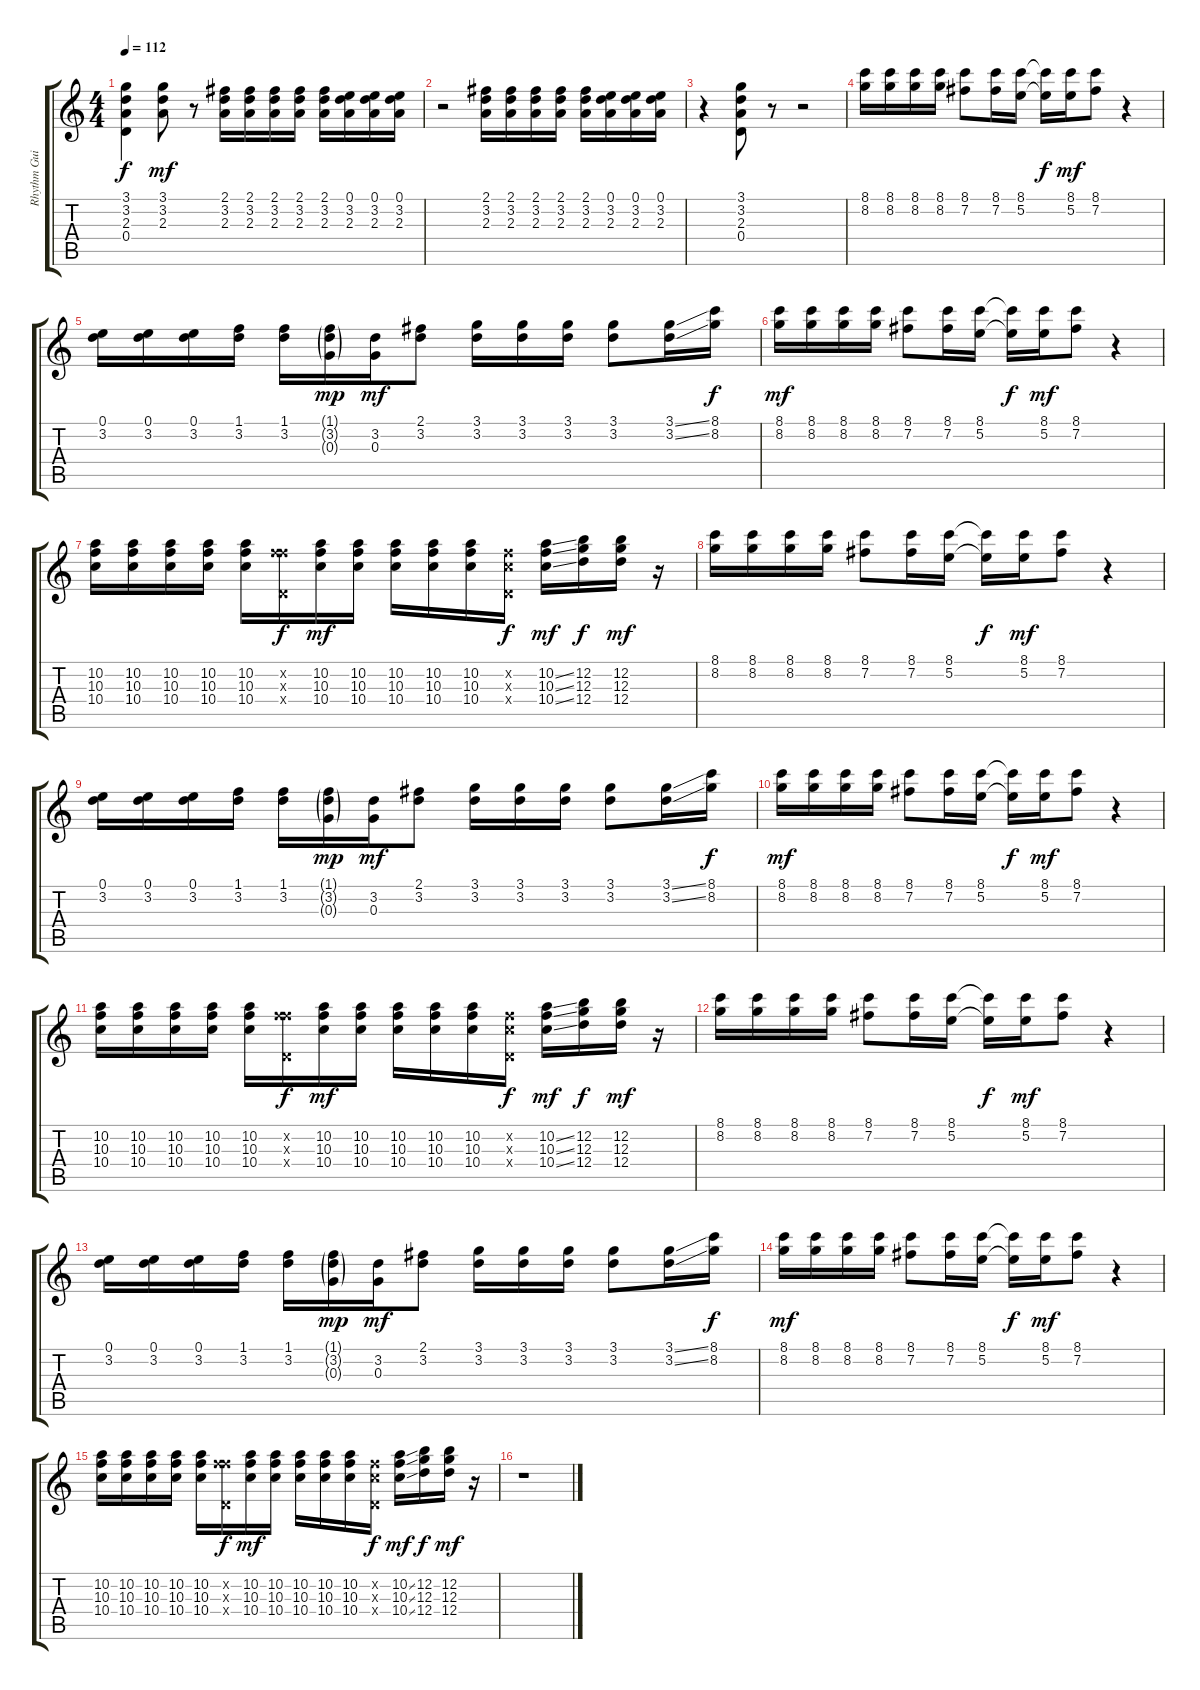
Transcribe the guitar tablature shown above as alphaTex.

\track ("Rhythm Guitar" "Rhythm Gui") {instrument overdrivenguitar}
\staff {score tabs}
\tuning (E4 B3 G3 D3 A2 E2) {hide}
\ts (4 4)
\tempo 112
\clef g2
\ks c
(3.1{t} 3.2{t} 2.3{t} 0.4{t}).4{dy f} (3.1 3.2 2.3).8{dy mf} r.8 (2.1 3.2 2.3).16 (2.1 3.2 2.3).16 (2.1 3.2 2.3).16 (2.1 3.2 2.3).16 (2.1 3.2 2.3).16 (0.1 3.2 2.3).16 (0.1 3.2 2.3).16 (0.1 3.2 2.3).16 |
r.2 (2.1 3.2 2.3).16 (2.1 3.2 2.3).16 (2.1 3.2 2.3).16 (2.1 3.2 2.3).16 (2.1 3.2 2.3).16 (0.1 3.2 2.3).16 (0.1 3.2 2.3).16 (0.1 3.2 2.3).16 |
r.4 (3.1 3.2 2.3 0.4).8 r.8 r.2 |
(8.1 8.2).16 (8.1 8.2).16 (8.1 8.2).16 (8.1 8.2).16 (8.1 7.2).8 (8.1 7.2).16 (8.1 5.2).16 (8.1{t} 5.2{t}).16{dy f} (8.1 5.2).16{dy mf} (8.1 7.2).8 r.4 |
(0.1 3.2).16 (0.1 3.2).16 (0.1 3.2).16 (1.1 3.2).16 (1.1 3.2).16 (1.1{g} 3.2{g} 0.3{g}).16{dy mp} (3.2 0.3).16{dy mf} (2.1 3.2).8 (3.1 3.2).16 (3.1 3.2).16 (3.1 3.2).16 (3.1 3.2).8 (3.1{ss} 3.2{ss}).16 (8.1 8.2).16{dy f} |
(8.1 8.2).16{dy mf} (8.1 8.2).16 (8.1 8.2).16 (8.1 8.2).16 (8.1 7.2).8 (8.1 7.2).16 (8.1 5.2).16 (8.1{t} 5.2{t}).16{dy f} (8.1 5.2).16{dy mf} (8.1 7.2).8 r.4 |
(10.2 10.3 10.4).16 (10.2 10.3 10.4).16 (10.2 10.3 10.4).16 (10.2 10.3 10.4).16 (10.2 10.3 10.4).16 (6.2{x} 10.3{x} 0.4{x}).16{dy f} (10.2 10.3 10.4).16{dy mf} (10.2 10.3 10.4).16 (10.2 10.3 10.4).16 (10.2 10.3 10.4).16 (10.2 10.3 10.4).16 (6.2{x} 5.3{x} 0.4{x}).16{dy f} (10.2{ss} 10.3{ss} 10.4{ss}).16{dy mf} (12.2 12.3 12.4).16{dy f} (12.2 12.3 12.4).16{dy mf} r.16 |
(8.1 8.2).16 (8.1 8.2).16 (8.1 8.2).16 (8.1 8.2).16 (8.1 7.2).8 (8.1 7.2).16 (8.1 5.2).16 (8.1{t} 5.2{t}).16{dy f} (8.1 5.2).16{dy mf} (8.1 7.2).8 r.4 |
(0.1 3.2).16 (0.1 3.2).16 (0.1 3.2).16 (1.1 3.2).16 (1.1 3.2).16 (1.1{g} 3.2{g} 0.3{g}).16{dy mp} (3.2 0.3).16{dy mf} (2.1 3.2).8 (3.1 3.2).16 (3.1 3.2).16 (3.1 3.2).16 (3.1 3.2).8 (3.1{ss} 3.2{ss}).16 (8.1 8.2).16{dy f} |
(8.1 8.2).16{dy mf} (8.1 8.2).16 (8.1 8.2).16 (8.1 8.2).16 (8.1 7.2).8 (8.1 7.2).16 (8.1 5.2).16 (8.1{t} 5.2{t}).16{dy f} (8.1 5.2).16{dy mf} (8.1 7.2).8 r.4 |
(10.2 10.3 10.4).16 (10.2 10.3 10.4).16 (10.2 10.3 10.4).16 (10.2 10.3 10.4).16 (10.2 10.3 10.4).16 (6.2{x} 10.3{x} 0.4{x}).16{dy f} (10.2 10.3 10.4).16{dy mf} (10.2 10.3 10.4).16 (10.2 10.3 10.4).16 (10.2 10.3 10.4).16 (10.2 10.3 10.4).16 (6.2{x} 5.3{x} 0.4{x}).16{dy f} (10.2{ss} 10.3{ss} 10.4{ss}).16{dy mf} (12.2 12.3 12.4).16{dy f} (12.2 12.3 12.4).16{dy mf} r.16 |
(8.1 8.2).16 (8.1 8.2).16 (8.1 8.2).16 (8.1 8.2).16 (8.1 7.2).8 (8.1 7.2).16 (8.1 5.2).16 (8.1{t} 5.2{t}).16{dy f} (8.1 5.2).16{dy mf} (8.1 7.2).8 r.4 |
(0.1 3.2).16 (0.1 3.2).16 (0.1 3.2).16 (1.1 3.2).16 (1.1 3.2).16 (1.1{g} 3.2{g} 0.3{g}).16{dy mp} (3.2 0.3).16{dy mf} (2.1 3.2).8 (3.1 3.2).16 (3.1 3.2).16 (3.1 3.2).16 (3.1 3.2).8 (3.1{ss} 3.2{ss}).16 (8.1 8.2).16{dy f} |
(8.1 8.2).16{dy mf} (8.1 8.2).16 (8.1 8.2).16 (8.1 8.2).16 (8.1 7.2).8 (8.1 7.2).16 (8.1 5.2).16 (8.1{t} 5.2{t}).16{dy f} (8.1 5.2).16{dy mf} (8.1 7.2).8 r.4 |
(10.2 10.3 10.4).16 (10.2 10.3 10.4).16 (10.2 10.3 10.4).16 (10.2 10.3 10.4).16 (10.2 10.3 10.4).16 (6.2{x} 10.3{x} 0.4{x}).16{dy f} (10.2 10.3 10.4).16{dy mf} (10.2 10.3 10.4).16 (10.2 10.3 10.4).16 (10.2 10.3 10.4).16 (10.2 10.3 10.4).16 (6.2{x} 5.3{x} 0.4{x}).16{dy f} (10.2{ss} 10.3{ss} 10.4{ss}).16{dy mf} (12.2 12.3 12.4).16{dy f} (12.2 12.3 12.4).16{dy mf} r.16 |
r.1
